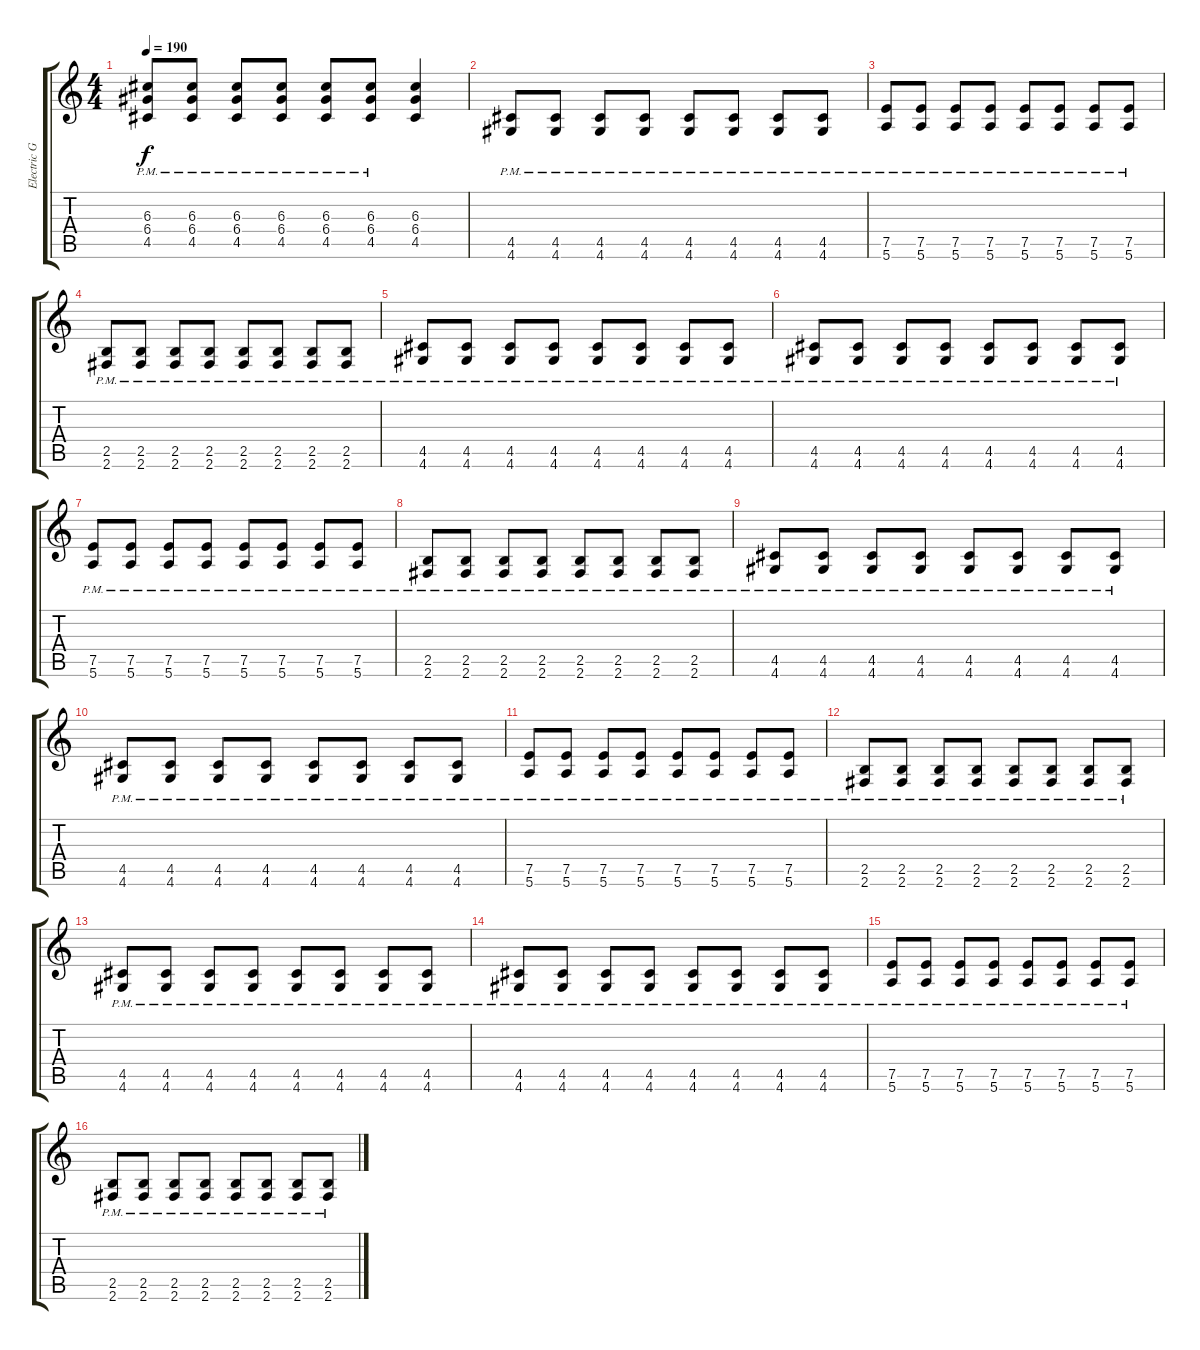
\track ("Electric Guitar" "Electric G") {instrument overdrivenguitar}
\staff {score tabs}
\tuning (E4 B3 G3 D3 A2 E2) {hide}
\ts (4 4)
\tempo 190
\clef g2
\ks c
(6.3{pm} 6.4{pm} 4.5{pm}).8{dy f} (6.3{pm} 6.4{pm} 4.5{pm}).8 (6.3{pm} 6.4{pm} 4.5{pm}).8 (6.3{pm} 6.4{pm} 4.5{pm}).8 (6.3{pm} 6.4{pm} 4.5{pm}).8 (6.3{pm} 6.4{pm} 4.5{pm}).8 (6.3 6.4 4.5).4 |
(4.5{pm} 4.6{pm}).8 (4.5{pm} 4.6{pm}).8 (4.5{pm} 4.6{pm}).8 (4.5{pm} 4.6{pm}).8 (4.5{pm} 4.6{pm}).8 (4.5{pm} 4.6{pm}).8 (4.5{pm} 4.6{pm}).8 (4.5{pm} 4.6{pm}).8 |
(7.5{pm} 5.6{pm}).8 (7.5{pm} 5.6{pm}).8 (7.5{pm} 5.6{pm}).8 (7.5{pm} 5.6{pm}).8 (7.5{pm} 5.6{pm}).8 (7.5{pm} 5.6{pm}).8 (7.5{pm} 5.6{pm}).8 (7.5{pm} 5.6{pm}).8 |
(2.5{pm} 2.6{pm}).8 (2.5{pm} 2.6{pm}).8 (2.5{pm} 2.6{pm}).8 (2.5{pm} 2.6{pm}).8 (2.5{pm} 2.6{pm}).8 (2.5{pm} 2.6{pm}).8 (2.5{pm} 2.6{pm}).8 (2.5{pm} 2.6{pm}).8 |
(4.5{pm} 4.6{pm}).8 (4.5{pm} 4.6{pm}).8 (4.5{pm} 4.6{pm}).8 (4.5{pm} 4.6{pm}).8 (4.5{pm} 4.6{pm}).8 (4.5{pm} 4.6{pm}).8 (4.5{pm} 4.6{pm}).8 (4.5{pm} 4.6{pm}).8 |
(4.5{pm} 4.6{pm}).8 (4.5{pm} 4.6{pm}).8 (4.5{pm} 4.6{pm}).8 (4.5{pm} 4.6{pm}).8 (4.5{pm} 4.6{pm}).8 (4.5{pm} 4.6{pm}).8 (4.5{pm} 4.6{pm}).8 (4.5{pm} 4.6{pm}).8 |
(7.5{pm} 5.6{pm}).8 (7.5{pm} 5.6{pm}).8 (7.5{pm} 5.6{pm}).8 (7.5{pm} 5.6{pm}).8 (7.5{pm} 5.6{pm}).8 (7.5{pm} 5.6{pm}).8 (7.5{pm} 5.6{pm}).8 (7.5{pm} 5.6{pm}).8 |
(2.5{pm} 2.6{pm}).8 (2.5{pm} 2.6{pm}).8 (2.5{pm} 2.6{pm}).8 (2.5{pm} 2.6{pm}).8 (2.5{pm} 2.6{pm}).8 (2.5{pm} 2.6{pm}).8 (2.5{pm} 2.6{pm}).8 (2.5{pm} 2.6{pm}).8 |
(4.5{pm} 4.6{pm}).8 (4.5{pm} 4.6{pm}).8 (4.5{pm} 4.6{pm}).8 (4.5{pm} 4.6{pm}).8 (4.5{pm} 4.6{pm}).8 (4.5{pm} 4.6{pm}).8 (4.5{pm} 4.6{pm}).8 (4.5{pm} 4.6{pm}).8 |
(4.5{pm} 4.6{pm}).8 (4.5{pm} 4.6{pm}).8 (4.5{pm} 4.6{pm}).8 (4.5{pm} 4.6{pm}).8 (4.5{pm} 4.6{pm}).8 (4.5{pm} 4.6{pm}).8 (4.5{pm} 4.6{pm}).8 (4.5{pm} 4.6{pm}).8 |
(7.5{pm} 5.6{pm}).8 (7.5{pm} 5.6{pm}).8 (7.5{pm} 5.6{pm}).8 (7.5{pm} 5.6{pm}).8 (7.5{pm} 5.6{pm}).8 (7.5{pm} 5.6{pm}).8 (7.5{pm} 5.6{pm}).8 (7.5{pm} 5.6{pm}).8 |
(2.5{pm} 2.6{pm}).8 (2.5{pm} 2.6{pm}).8 (2.5{pm} 2.6{pm}).8 (2.5{pm} 2.6{pm}).8 (2.5{pm} 2.6{pm}).8 (2.5{pm} 2.6{pm}).8 (2.5{pm} 2.6{pm}).8 (2.5{pm} 2.6{pm}).8 |
(4.5{pm} 4.6{pm}).8 (4.5{pm} 4.6{pm}).8 (4.5{pm} 4.6{pm}).8 (4.5{pm} 4.6{pm}).8 (4.5{pm} 4.6{pm}).8 (4.5{pm} 4.6{pm}).8 (4.5{pm} 4.6{pm}).8 (4.5{pm} 4.6{pm}).8 |
(4.5{pm} 4.6{pm}).8 (4.5{pm} 4.6{pm}).8 (4.5{pm} 4.6{pm}).8 (4.5{pm} 4.6{pm}).8 (4.5{pm} 4.6{pm}).8 (4.5{pm} 4.6{pm}).8 (4.5{pm} 4.6{pm}).8 (4.5{pm} 4.6{pm}).8 |
(7.5{pm} 5.6{pm}).8 (7.5{pm} 5.6{pm}).8 (7.5{pm} 5.6{pm}).8 (7.5{pm} 5.6{pm}).8 (7.5{pm} 5.6{pm}).8 (7.5{pm} 5.6{pm}).8 (7.5{pm} 5.6{pm}).8 (7.5{pm} 5.6{pm}).8 |
(2.5{pm} 2.6{pm}).8 (2.5{pm} 2.6{pm}).8 (2.5{pm} 2.6{pm}).8 (2.5{pm} 2.6{pm}).8 (2.5{pm} 2.6{pm}).8 (2.5{pm} 2.6{pm}).8 (2.5{pm} 2.6{pm}).8 (2.5{pm} 2.6{pm}).8
